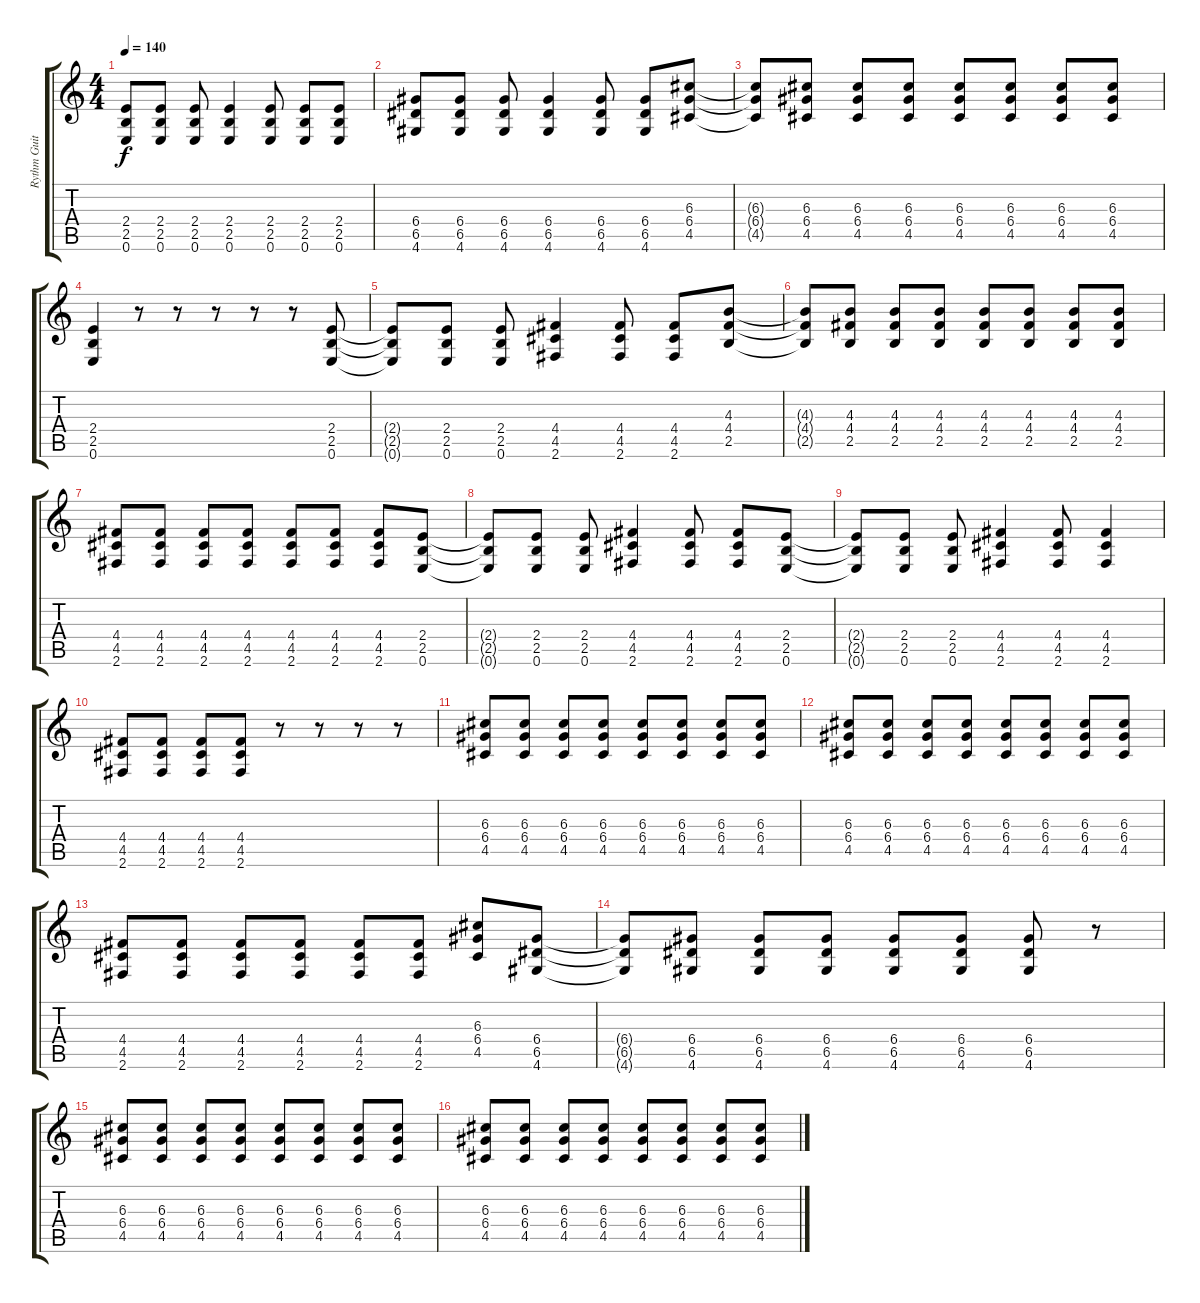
\track ("Rythm Guitar" "Rythm Guit") {instrument distortionguitar}
\staff {score tabs}
\tuning (E4 B3 G3 D3 A2 E2) {hide}
\ts (4 4)
\tempo 140
\clef g2
\ks c
(2.4 2.5 0.6).8{dy f} (2.4 2.5 0.6).8 (2.4 2.5 0.6).8 (2.4 2.5 0.6).4 (2.4 2.5 0.6).8 (2.4 2.5 0.6).8 (2.4 2.5 0.6).8 |
(6.4 6.5 4.6).8 (6.4 6.5 4.6).8 (6.4 6.5 4.6).8 (6.4 6.5 4.6).4 (6.4 6.5 4.6).8 (6.4 6.5 4.6).8 (6.3 6.4 4.5).8 |
(6.3{t} 6.4{t} 4.5{t}).8 (6.3 6.4 4.5).8 (6.3 6.4 4.5).8 (6.3 6.4 4.5).8 (6.3 6.4 4.5).8 (6.3 6.4 4.5).8 (6.3 6.4 4.5).8 (6.3 6.4 4.5).8 |
(2.4 2.5 0.6).4 r.8 r.8 r.8 r.8 r.8 (2.4 2.5 0.6).8 |
(2.4{t} 2.5{t} 0.6{t}).8 (2.4 2.5 0.6).8 (2.4 2.5 0.6).8 (4.4 4.5 2.6).4 (4.4 4.5 2.6).8 (4.4 4.5 2.6).8 (4.3 4.4 2.5).8{volume 11} |
(4.3{t} 4.4{t} 2.5{t}).8 (4.3 4.4 2.5).8 (4.3 4.4 2.5).8 (4.3 4.4 2.5).8 (4.3 4.4 2.5).8 (4.3 4.4 2.5).8 (4.3 4.4 2.5).8 (4.3 4.4 2.5).8 |
(4.4 4.5 2.6).8 (4.4 4.5 2.6).8 (4.4 4.5 2.6).8 (4.4 4.5 2.6).8 (4.4 4.5 2.6).8 (4.4 4.5 2.6).8 (4.4 4.5 2.6).8 (2.4 2.5 0.6).8{volume 13} |
(2.4{t} 2.5{t} 0.6{t}).8 (2.4 2.5 0.6).8 (2.4 2.5 0.6).8 (4.4 4.5 2.6).4 (4.4 4.5 2.6).8 (4.4 4.5 2.6).8 (2.4 2.5 0.6).8 |
(2.4{t} 2.5{t} 0.6{t}).8 (2.4 2.5 0.6).8 (2.4 2.5 0.6).8 (4.4 4.5 2.6).4 (4.4 4.5 2.6).8 (4.4 4.5 2.6).4 |
(4.4 4.5 2.6).8 (4.4 4.5 2.6).8 (4.4 4.5 2.6).8 (4.4 4.5 2.6).8 r.8 r.8 r.8 r.8 |
(6.3 6.4 4.5).8{volume 11} (6.3 6.4 4.5).8 (6.3 6.4 4.5).8 (6.3 6.4 4.5).8 (6.3 6.4 4.5).8 (6.3 6.4 4.5).8 (6.3 6.4 4.5).8 (6.3 6.4 4.5).8 |
(6.3 6.4 4.5).8 (6.3 6.4 4.5).8 (6.3 6.4 4.5).8 (6.3 6.4 4.5).8 (6.3 6.4 4.5).8 (6.3 6.4 4.5).8 (6.3 6.4 4.5).8 (6.3 6.4 4.5).8 |
(4.4 4.5 2.6).8 (4.4 4.5 2.6).8 (4.4 4.5 2.6).8 (4.4 4.5 2.6).8 (4.4 4.5 2.6).8 (4.4 4.5 2.6).8 (6.3 6.4 4.5).8 (6.4 6.5 4.6).8 |
(6.4{t} 6.5{t} 4.6{t}).8 (6.4 6.5 4.6).8 (6.4 6.5 4.6).8 (6.4 6.5 4.6).8 (6.4 6.5 4.6).8 (6.4 6.5 4.6).8 (6.4 6.5 4.6).8 r.8 |
(6.3 6.4 4.5).8{volume 11} (6.3 6.4 4.5).8 (6.3 6.4 4.5).8 (6.3 6.4 4.5).8 (6.3 6.4 4.5).8 (6.3 6.4 4.5).8 (6.3 6.4 4.5).8 (6.3 6.4 4.5).8 |
(6.3 6.4 4.5).8 (6.3 6.4 4.5).8 (6.3 6.4 4.5).8 (6.3 6.4 4.5).8 (6.3 6.4 4.5).8 (6.3 6.4 4.5).8 (6.3 6.4 4.5).8 (6.3 6.4 4.5).8
